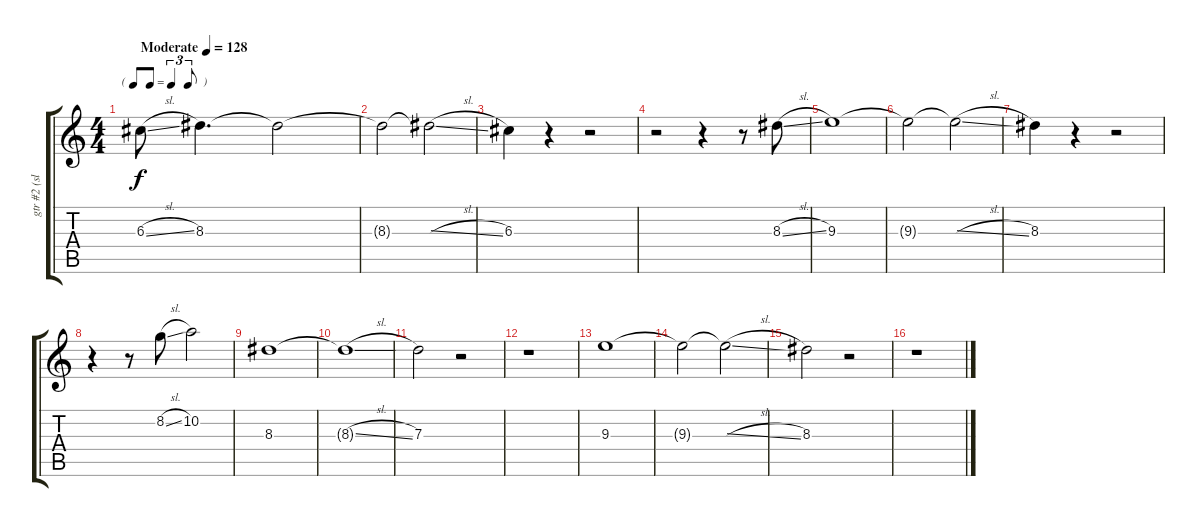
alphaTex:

\track ("gtr #2 (slide)" "gtr #2 (sl") {instrument distortionguitar}
\staff {score tabs}
\tuning (E4 B3 G3 D3 A2 E2) {hide}
\ts (4 4)
\tf triplet8th
\tempo (128 "Moderate")
\clef g2
\ks c
6.3{sl}.8{dy f instrument distortionguitar} 8.3.4{d} 8.3{t}.2 |
8.3{t}.2 8.3{sl t}.2 |
6.3.4 r.4 r.2 |
r.2 r.4 r.8 8.3{sl}.8 |
9.3.1 |
9.3{t}.2 9.3{sl t}.2 |
8.3.4 r.4 r.2 |
r.4 r.8 8.2{sl}.8 10.2.2 |
8.3.1 |
8.3{sl t}.1 |
7.3.2 r.2 |
r.1 |
9.3.1 |
9.3{t}.2 9.3{sl t}.2 |
8.3.2 r.2 |
r.1
